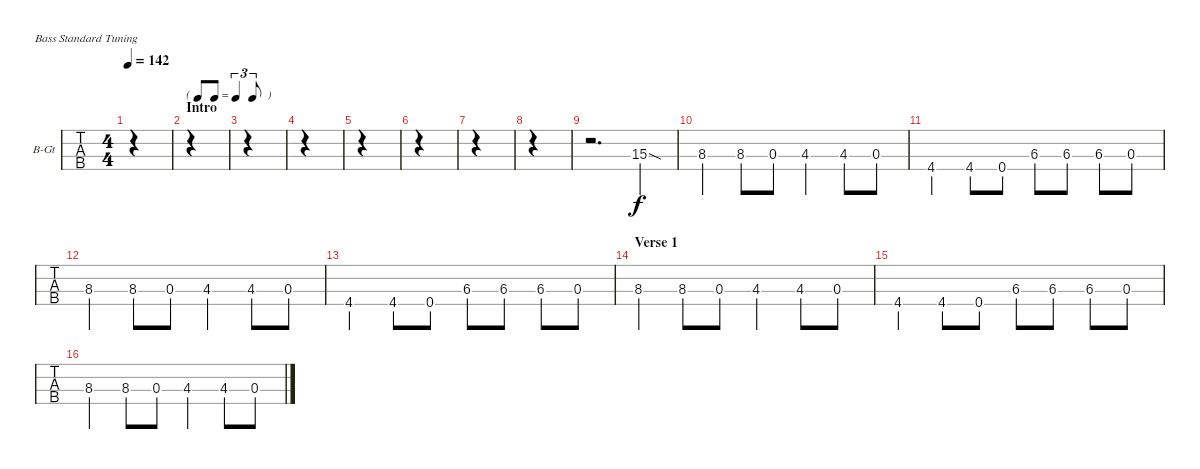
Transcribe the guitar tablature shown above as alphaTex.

\defaultSystemsLayout 4
\bracketExtendMode groupsimilarinstruments
\firstSystemTrackNameOrientation horizontal
\otherSystemsTrackNameOrientation horizontal
\track ("Bass Guitar (Mike Dirnt)" "B-Gt") {instrument electricbassfinger}
\staff {tabs}
\tuning (G2 D2 A1 E1)
\ts (4 4)
\tempo 142
\clef f4
\scale
0.485477
\ks c
|
\tf triplet8th
\section ("" "Intro")
\scale
0.257261 |
\scale
0.257261 |
\scale
0.333333 |
\scale
0.333333 |
\scale
0.333333 |
\scale
0.333333 |
\scale
0.333333 |
\scale
0.333333 r.2{d} 15.3{sod}.4 |
\scale
0.333333 8.3.4 8.3.8 0.3.8 4.3.4 4.3.8 0.3.8 |
\scale
0.333333 4.4.4 4.4.8 0.4.8 6.3.8 6.3.8 6.3.8 0.3.8 |
\scale
0.333333 8.3.4 8.3.8 0.3.8 4.3.4 4.3.8 0.3.8 |
\scale
0.333333 4.4.4 4.4.8 0.4.8 6.3.8 6.3.8 6.3.8 0.3.8 |
\section ("" "Verse 1")
\scale
0.333333 8.3.4 8.3.8 0.3.8 4.3.4 4.3.8 0.3.8 |
\scale
0.333333 4.4.4 4.4.8 0.4.8 6.3.8 6.3.8 6.3.8 0.3.8 |
\scale
0.333333 8.3.4 8.3.8 0.3.8 4.3.4 4.3.8 0.3.8
